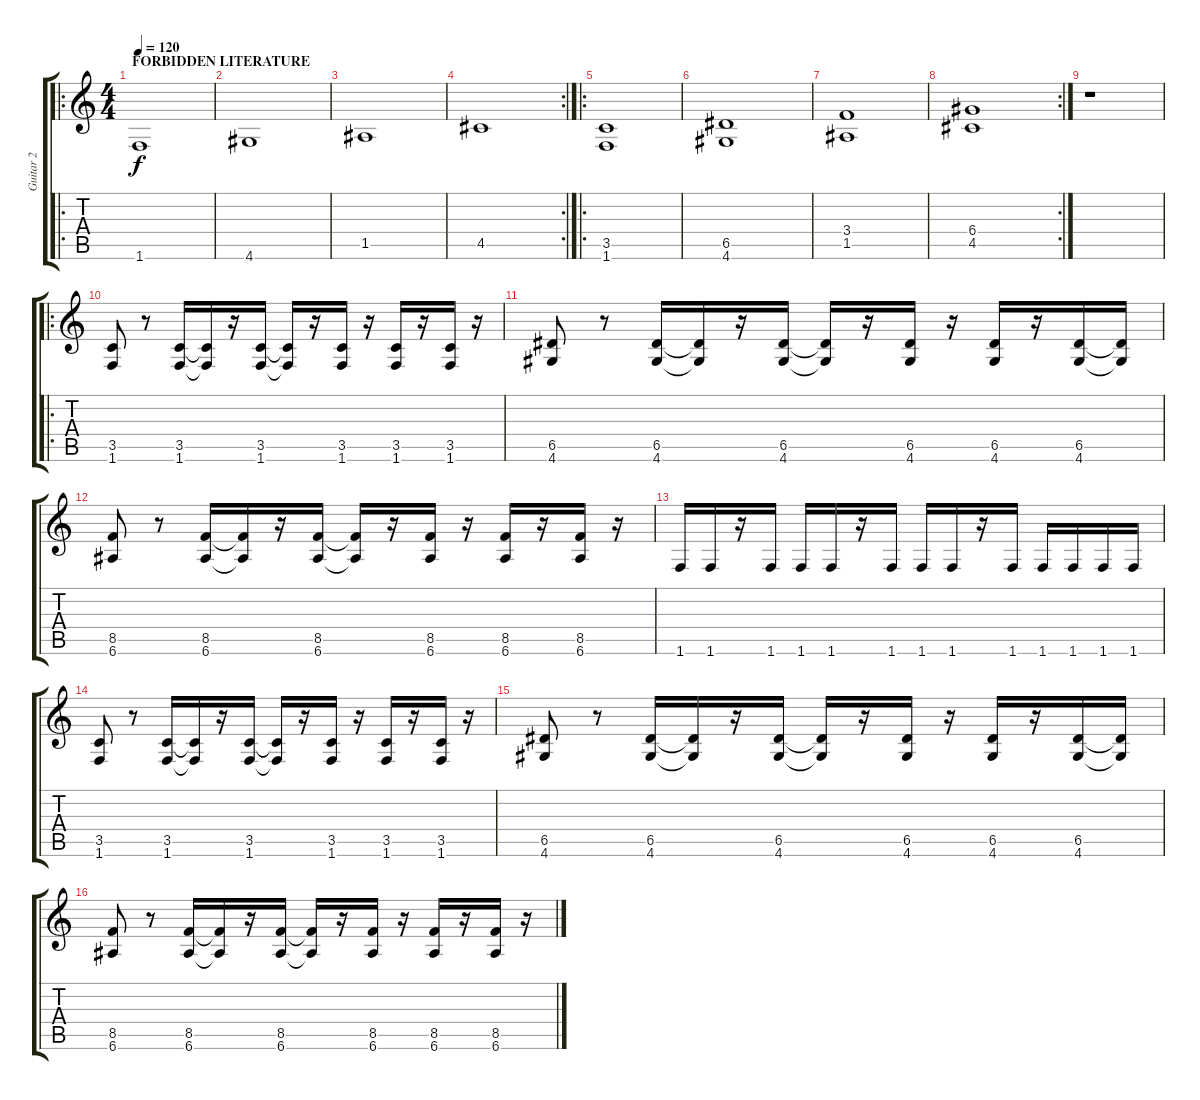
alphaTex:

\track ("Guitar 2" "Guitar 2") {instrument distortionguitar}
\staff {score tabs}
\tuning (E4 B3 G3 D3 A2 E2) {hide}
\ro
\ts (4 4)
\section ("" "FORBIDDEN LITERATURE")
\tempo 120
\clef g2
\ks c
1.6.1{dy f instrument distortionguitar} |
4.6.1 |
1.5.1 |
\rc 2
4.5.1 |
\ro
(3.5 1.6).1{volume 16} |
(6.5 4.6).1 |
(3.4 1.5).1 |
\rc 2
(6.4 4.5).1 |
r.1 |
\ro
(3.5 1.6).8{volume 14 balance 0 instrument distortionguitar} r.8 (3.5 1.6).16 (3.5{t} 1.6{t}).16 r.16 (3.5 1.6).16 (3.5{t} 1.6{t}).16 r.16 (3.5 1.6).16 r.16 (3.5 1.6).16 r.16 (3.5 1.6).16 r.16 |
(6.5 4.6).8 r.8 (6.5 4.6).16 (6.5{t} 4.6{t}).16 r.16 (6.5 4.6).16 (6.5{t} 4.6{t}).16 r.16 (6.5 4.6).16 r.16 (6.5 4.6).16 r.16 (6.5 4.6).16 (6.5{t} 4.6{t}).16 |
(8.5 6.6).8 r.8 (8.5 6.6).16 (8.5{t} 6.6{t}).16 r.16 (8.5 6.6).16 (8.5{t} 6.6{t}).16 r.16 (8.5 6.6).16 r.16 (8.5 6.6).16 r.16 (8.5 6.6).16 r.16 |
1.6.16 1.6.16 r.16 1.6.16 1.6.16 1.6.16 r.16 1.6.16 1.6.16 1.6.16 r.16 1.6.16 1.6.16 1.6.16 1.6.16 1.6.16 |
(3.5 1.6).8{volume 14 balance 0 instrument distortionguitar} r.8 (3.5 1.6).16 (3.5{t} 1.6{t}).16 r.16 (3.5 1.6).16 (3.5{t} 1.6{t}).16 r.16 (3.5 1.6).16 r.16 (3.5 1.6).16 r.16 (3.5 1.6).16 r.16 |
(6.5 4.6).8 r.8 (6.5 4.6).16 (6.5{t} 4.6{t}).16 r.16 (6.5 4.6).16 (6.5{t} 4.6{t}).16 r.16 (6.5 4.6).16 r.16 (6.5 4.6).16 r.16 (6.5 4.6).16 (6.5{t} 4.6{t}).16 |
(8.5 6.6).8 r.8 (8.5 6.6).16 (8.5{t} 6.6{t}).16 r.16 (8.5 6.6).16 (8.5{t} 6.6{t}).16 r.16 (8.5 6.6).16 r.16 (8.5 6.6).16 r.16 (8.5 6.6).16 r.16
